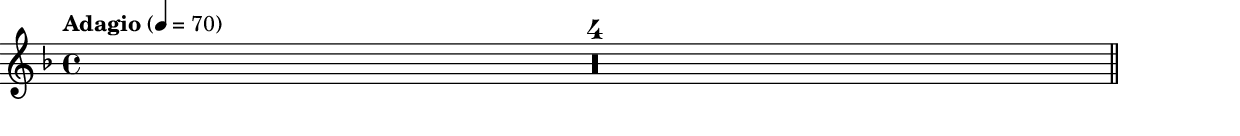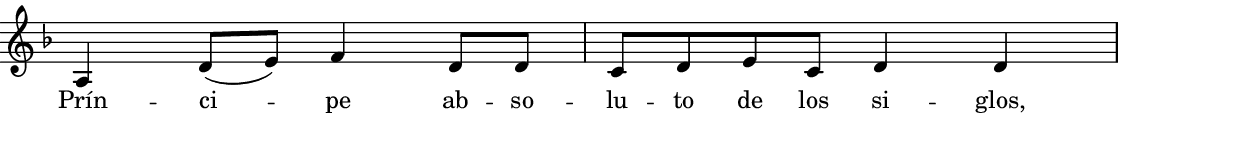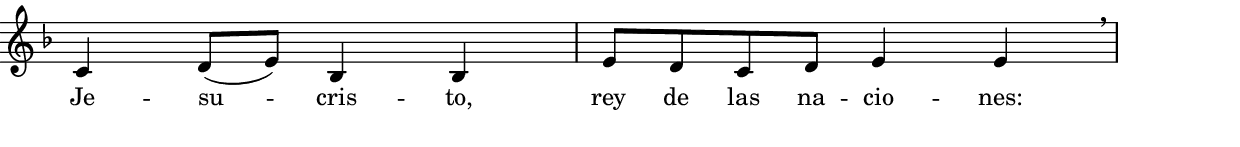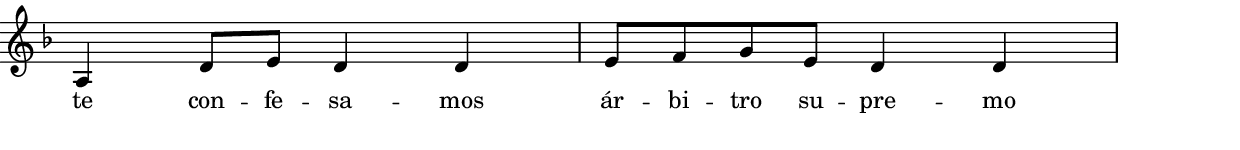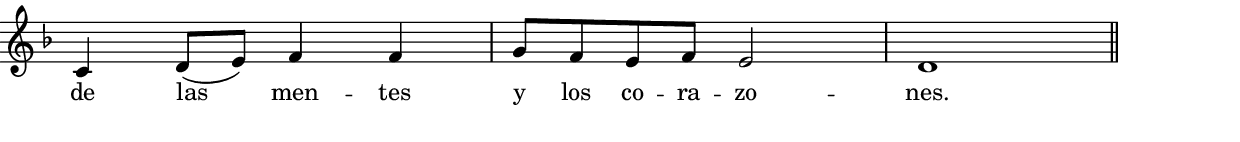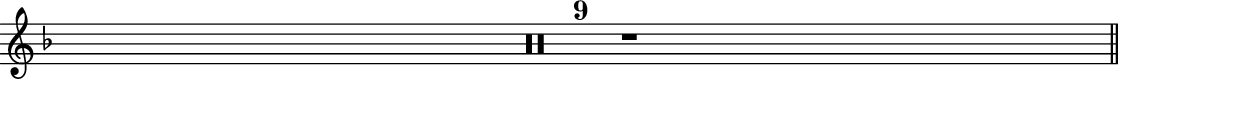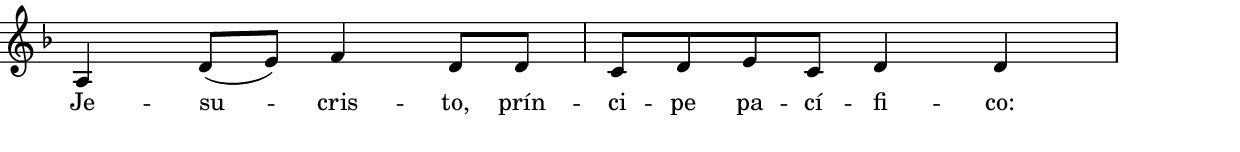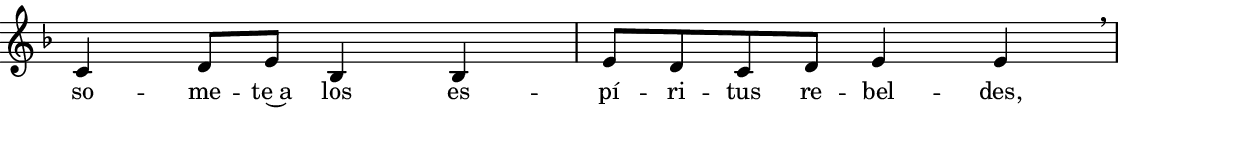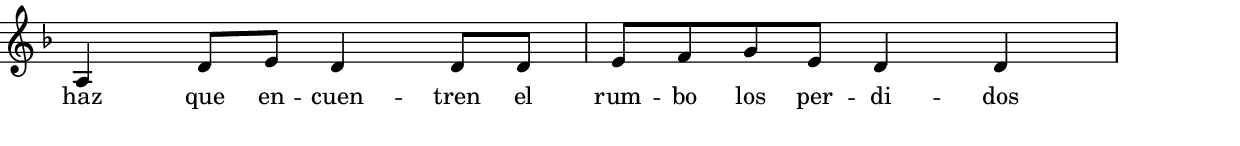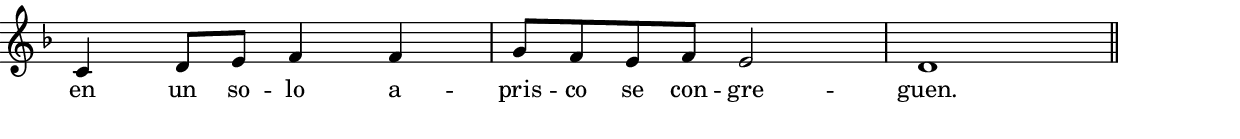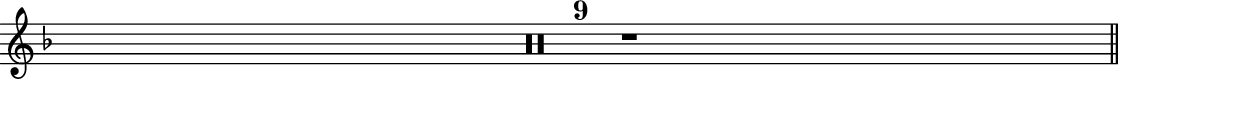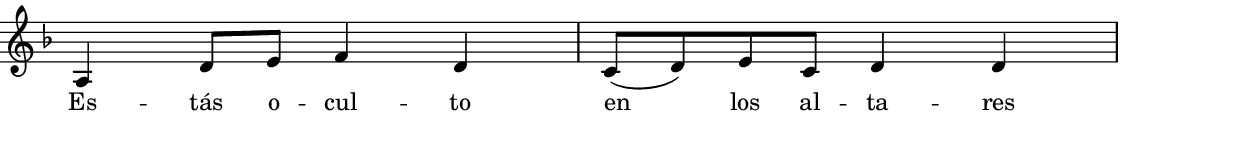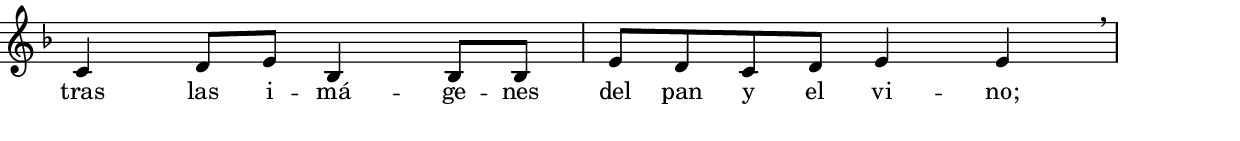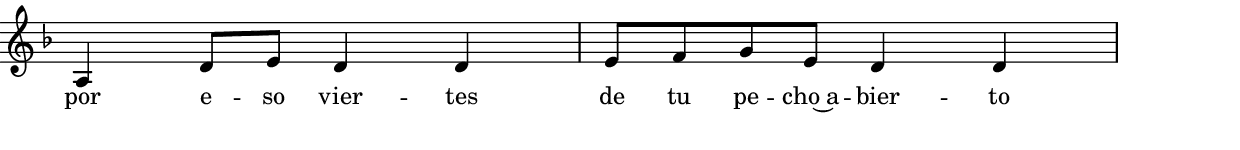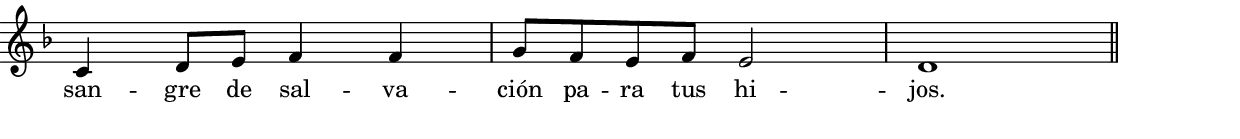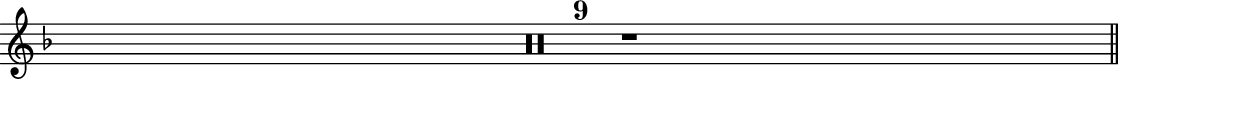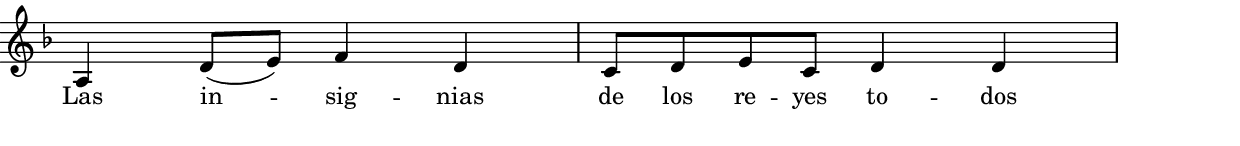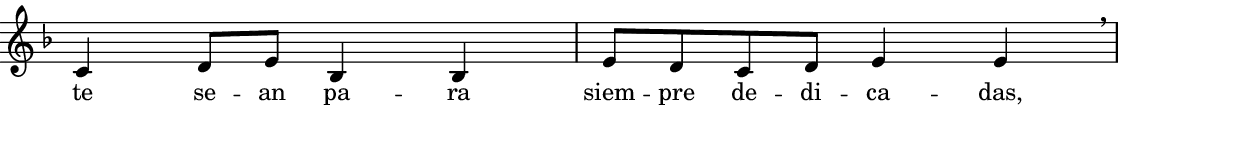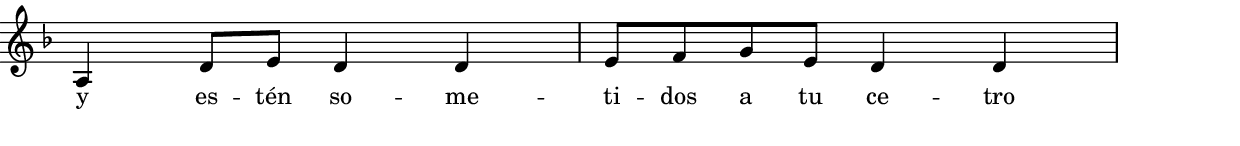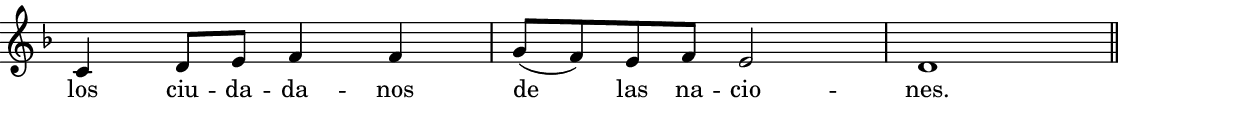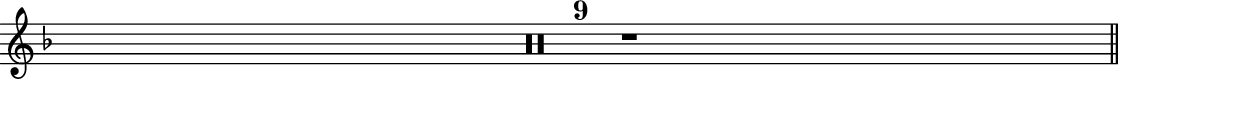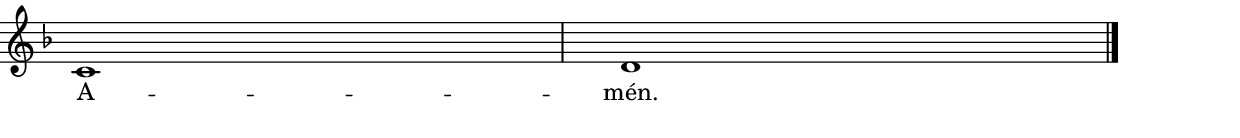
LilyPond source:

%% Generated by lilypond-book
%% Options: [indent=0\mm,line-width=550\pt,staffsize=19]
\include "lilypond-book-preamble.ly"


% ****************************************************************
% Start cut-&-pastable-section
% ****************************************************************

#(ly:set-option 'eps-box-padding 3.000000)

#(set-global-staff-size 19)

\paper {
  indent = 0\mm
  line-width = 550\pt
  % offset the left padding, also add 1mm as lilypond creates cropped
  % images with a little space on the right
  line-width = #(- line-width (* mm  3.000000) (* mm 1))
}

\layout {
  
}





% ****************************************************************
% ly snippet:
% ****************************************************************
\sourcefileline 459

        %  Pricipe de los siglos - Melody inspired by the compositions of Mons Marco Frisina
%  Music and accompaniment by serachsam

\language "espanol"
\version "2.23.2"

% --- Global parameters
particle = 1
jump = \break

% --- Includes
\include "global.ily"
alto_music = \relative do' {
  \compressEmptyMeasures

  R1*4 | #(if (= particle 1) jump "") % 4
  la4 re8( mi) fa4 re8 re |
  do8 re mi do re4 re |
  do4 re8( mi) sib4 sib |
  mi8 re  do re mi4 mi \breathe | #(if (= particle 1) jump "") % 8
  la,4 re8 mi re4 re4 |
  mi8 fa sol mi re4 re |
  do4 re8( mi) fa4 fa |
  sol8 fa mi fa mi2 |
  re1 | #(if (= particle 1) jump "") % 13
  R1*9 | #(if (= particle 1) jump "") % 22
  la4 re8( mi) fa4 re8 re |
  do8 re mi do re4 re |
  do4 re8 mi sib4 sib |
  mi8 re  do re mi4 mi \breathe | #(if (= particle 1) jump "") % 26
  la,4 re8 mi re4 re8 re |
  mi8 fa sol mi re4 re |
  do4 re8 mi fa4 fa |
  sol8 fa mi fa mi2 |
  re1 | #(if (= particle 1) jump "") % 31
  R1*9 | #(if (= particle 1) jump "") % 40
  la4 re8 mi fa4 re4 |
  do8( re) mi do re4 re |
  do4 re8 mi sib4 sib8 sib |
  mi8 re  do re mi4 mi \breathe | #(if (= particle 1) jump "") % 44
  la,4 re8 mi re4 re |
  mi8 fa sol mi re4 re |
  do4 re8 mi fa4 fa |
  sol8 fa mi fa mi2 |
  re1 | #(if (= particle 1) jump "") % 49
  R1*9 | #(if (= particle 1) jump "") % 58
  la4 re8( mi) fa4 re4 |
  do8 re mi do re4 re |
  do4 re8 mi sib4 sib |
  mi8 re  do re mi4 mi \breathe | #(if (= particle 1) jump "") % 62
  la,4 re8 mi re4 re |
  mi8 fa sol mi re4 re |
  do4 re8 mi fa4 fa |
  sol8( fa) mi fa mi2 |
  re1 | #(if (= particle 1) jump "") % 67
  R1*9 | #(if (= particle 1) jump "") % 76
  do1 |
  re1 |
}

alto_lyrics = \lyricmode {
  Prín -- ci -- pe ab -- so -- lu -- to de los si -- glos,
  Je -- su -- cris -- to, rey de las na -- cio -- nes:
  te con -- fe -- sa -- mos ár -- bi -- tro su -- pre -- mo
  de las men -- tes y los co -- ra -- zo -- nes.

  Je -- su -- cris -- to, prín -- ci -- pe pa -- cí -- fi -- co:
  so -- me -- te~a los es -- pí -- ri -- tus re -- bel -- des,
  haz que en -- cuen -- tren el rum -- bo los per -- di -- dos
  en un so -- lo a -- pris -- co se con -- gre -- guen.

  Es -- tás o -- cul -- to en los al -- ta -- res
  tras las i -- má -- ge -- nes del pan y el vi -- no;
  por e -- so vier -- tes de tu pe -- cho~a -- bier -- to
  san -- gre de sal -- va -- ción pa -- ra tus hi -- jos.

  Las in -- sig -- nias de los re -- yes to -- dos
  te se -- an pa -- ra siem -- pre de -- di -- ca -- das,
  y es -- tén so -- me -- ti -- dos a tu ce -- tro
  los ciu -- da -- da -- nos de las na -- cio -- nes.

  A -- mén.
}


% --- Global size
% #(set-global-staff-size 20)

% --- Header
\markup { \fill-line { \center-column { \fontsize #5 \title \fontsize #2 \smallCaps \subtitle \fontsize #1 \subsubtitle } } }
\markup { \fill-line { \fontsize #2 "CONTRALTO" \right-column { \fontsize #2 \autor } } }
\markup { \fill-line { " " \right-column { \fontsize #2 \arranger } } }
\markup { \fill-line { " " \right-column { \fontsize #2 \other } } }
\header {
  dedication = \dedication
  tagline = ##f
  breakbefore = ##t
}

% --- Music

% --- Harmony

% --- Sheet
\score {
  <<
    \new Staff { <<
      \set Staff.midiInstrument = #"choir aahs"
      \new Voice = "alto" { << \global \alto_music >> }
      \new Lyrics \lyricsto "alto" { \alto_lyrics }
    >> }
  >>
  \midi { }
  \layout { }
}

% --- Paper
\paper{
  #(set-default-paper-size "letter")
}




% ****************************************************************
% end ly snippet
% ****************************************************************
